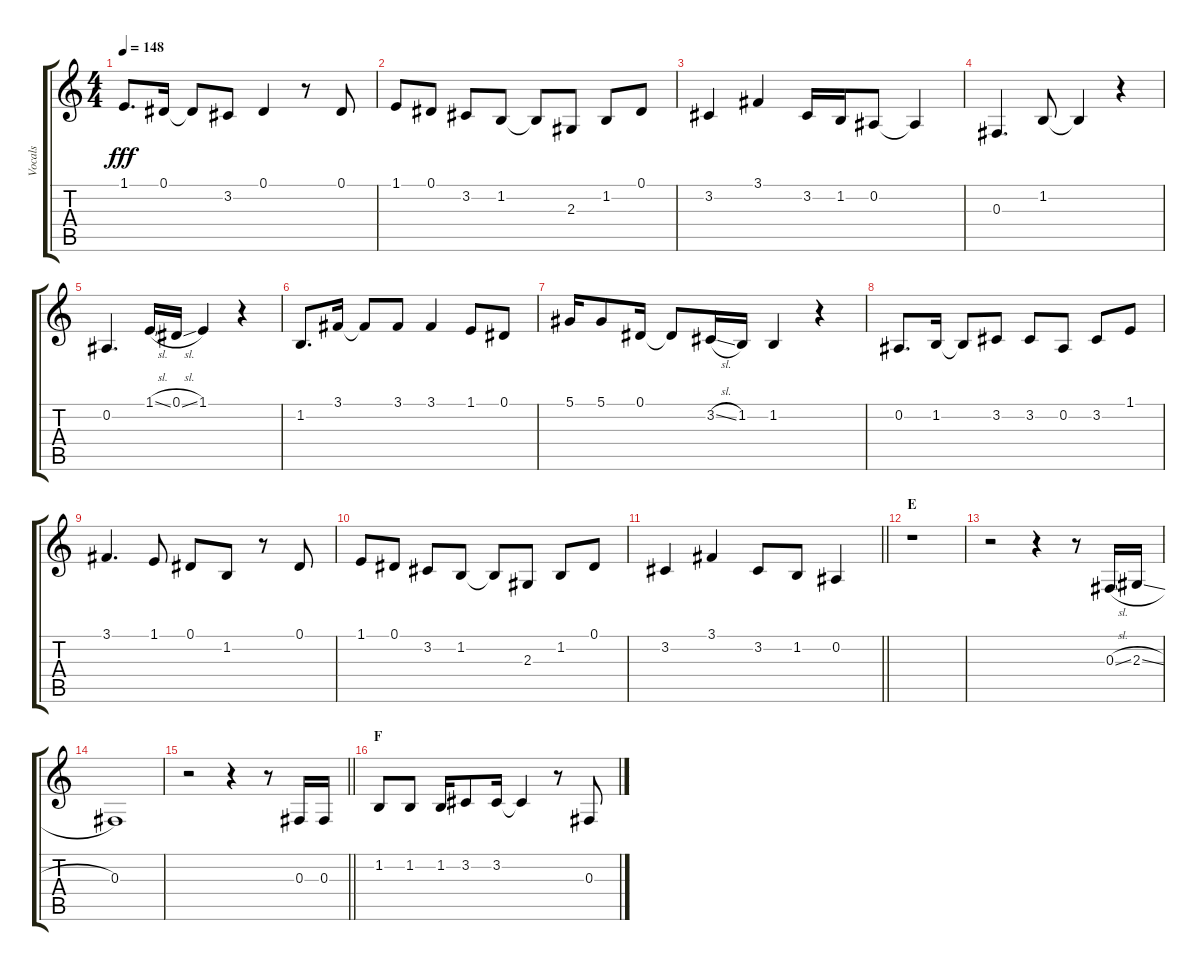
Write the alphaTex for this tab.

\track ("Vocals" "Vocals") {instrument voiceoohs}
\staff {score tabs}
\tuning (Eb4 Bb3 Gb3 Db3 Ab2 Eb2) {hide}
\ts (4 4)
\tempo 148
\clef g2
\ks c
1.1.8{d dy fff} 0.1.16 0.1{t}.8 3.2.8 0.1.4 r.8 0.1.8 |
1.1.8 0.1.8 3.2.8 1.2.8 1.2{t}.8 2.3.8 1.2.8 0.1.8 |
3.2.4 3.1.4 3.2.16 1.2.16 0.2.8 0.2{t}.4 |
0.3.4{d} 1.2.8 1.2{t}.4 r.4 |
0.2.4{d} 1.1{sl}.16 0.1{sl}.16 1.1.4 r.4 |
1.2.8{d} 3.1.16 3.1{t}.8 3.1.8 3.1.4 1.1.8 0.1.8 |
5.1.16 5.1.8 0.1.16 0.1{t}.8 3.2{sl}.16 1.2.16 1.2.4 r.4 |
0.2.8{d} 1.2.16 1.2{t}.8 3.2.8 3.2.8 0.2.8 3.2.8 1.1.8 |
3.1.4{d} 1.1.8 0.1.8 1.2.8 r.8 0.1.8 |
1.1.8 0.1.8 3.2.8 1.2.8 1.2{t}.8 2.3.8 1.2.8 0.1.8 |
\barLineRight lightlight
3.2.4 3.1.4 3.2.8 1.2.8 0.2.4 |
\section ("" "E")
r.1 |
r.2 r.4 r.8 0.3{sl}.16 2.3{sl}.16 |
0.3.1 |
\barLineRight lightlight
r.2 r.4 r.8 0.3.16 0.3.16 |
\section ("" "F")
1.2.8 1.2.8 1.2.16 3.2.8 3.2.16 3.2{t}.4 r.8 0.3.8
